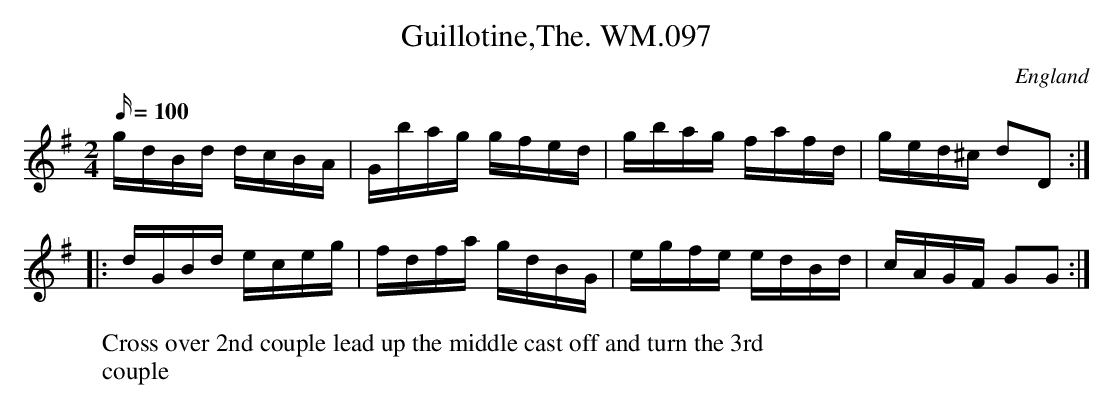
X:1
T:Guillotine,The. WM.097
M:2/4
L:1/16
Q:100
O:England
W:Cross over 2nd couple lead up the middle cast off and turn the 3rd
W:couple
K:G
gdBd dcBA|Gbag gfed|gbag fafd|ged^c d2D2:|!
|:dGBd eceg|fdfa gdBG|egfe edBd|cAGF G2G2:|]
